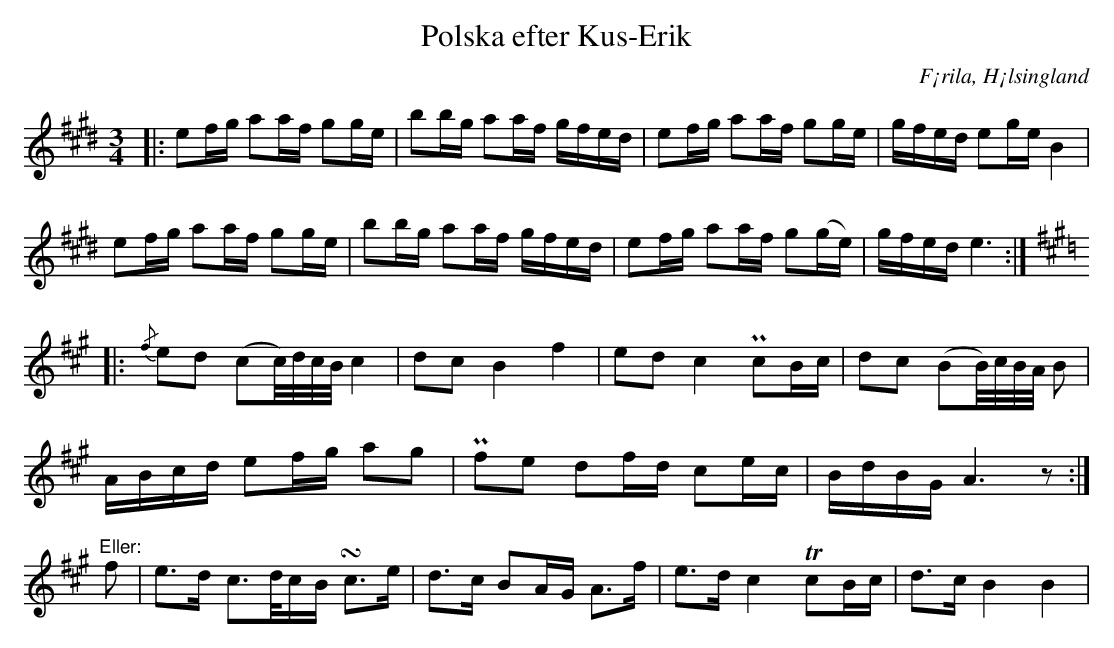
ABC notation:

X:1
T: Polska efter Kus-Erik
O: F¡rila, H¡lsingland
M: 3/4
L: 1/16
K: E
|: e2fg a2af g2ge | b2bg a2af gfed | e2fg a2af g2ge | gfed e2ge B4 |
   e2fg a2af g2ge | b2bg a2af gfed | e2fg a2af g2(ge) | gfed e6 :|
K: A
             |: {/f}e2d2 (c2c/)d/c/B/   c4    | d2c2  B4   f4    | e2d2  c4 Pc2Bc  | d2c2  (B2B/)c/B/A/ B2 |
                ABcd     e2fg a2g2        | Pf2e2 d2fd c2ec  | BdBG  A6 z2    :|
"^Eller:" f2 |  e2>d2    c2>dcB   !turn!c2>e2 | d2>c2 B2AG A2>f2 | e2>d2 c4 Tc2Bc  | d2>c2 B4 B4       |
